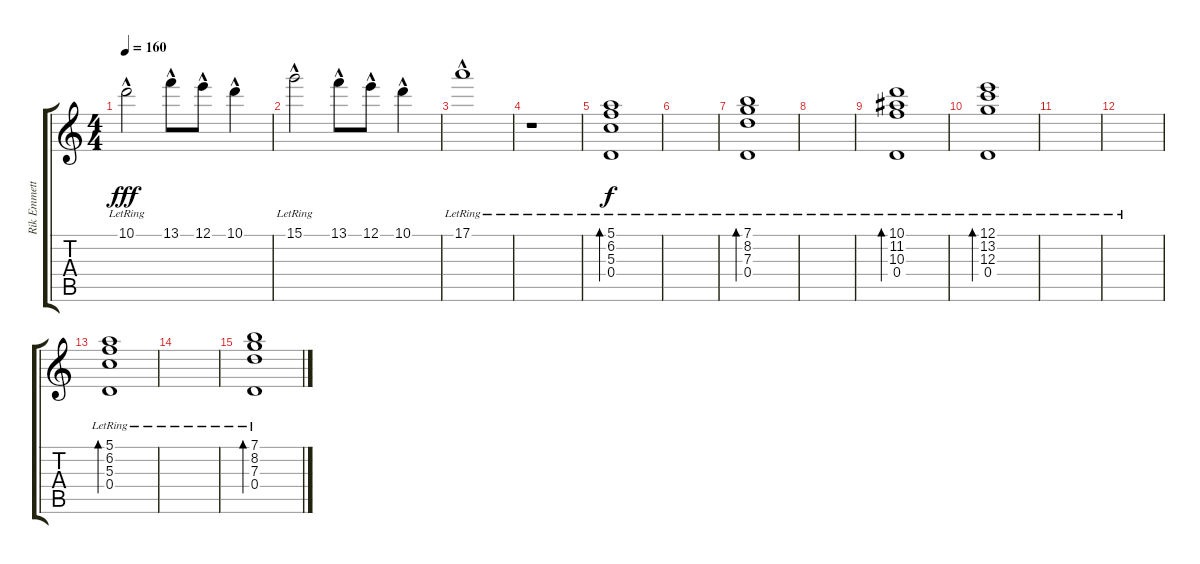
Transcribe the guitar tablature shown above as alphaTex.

\track ("Rik Emmett - Lead Guitars" "Rik Emmett") {instrument overdrivenguitar}
\staff {score tabs}
\tuning (E4 B3 G3 D3 A2 E2) {hide}
\ts (4 4)
\tempo 160
\clef g2
\ks c
10.1{hac lr}.2{dy fff} 13.1{hac}.8 12.1{hac}.8 10.1{hac}.4 |
15.1{hac lr}.2 13.1{hac}.8 12.1{hac}.8 10.1{hac}.4 |
17.1{hac lr}.1 |
r.1 |
(5.1{lr} 6.2{lr} 5.3{lr} 0.4{lr}).1{bd 240 dy f} |
|
(7.1{lr} 8.2{lr} 7.3{lr} 0.4{lr}).1{bd 240} |
|
(10.1{lr} 11.2{lr} 10.3{lr} 0.4{lr}).1{bd 240} |
(12.1{lr} 13.2{lr} 12.3{lr} 0.4{lr}).1{bd 240} |
|
|
(5.1{lr} 6.2{lr} 5.3{lr} 0.4{lr}).1{bd 240} |
|
(7.1{lr} 8.2{lr} 7.3{lr} 0.4{lr}).1{bd 240}
